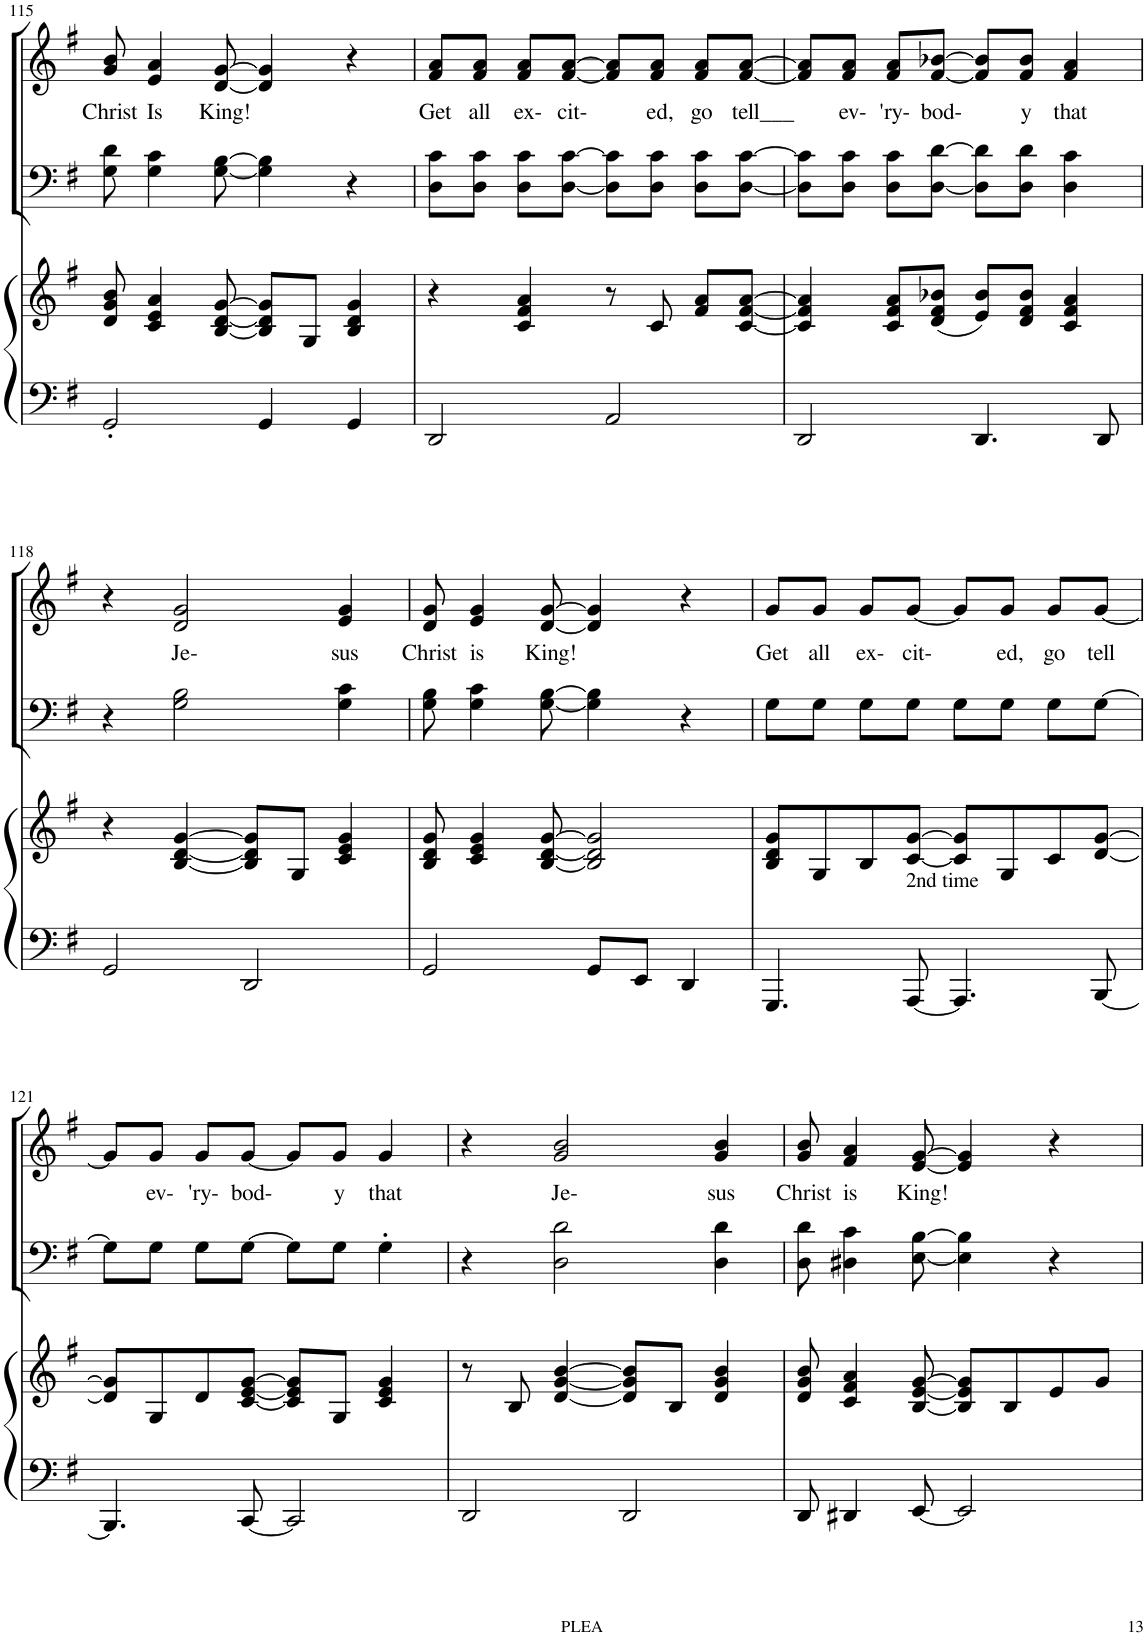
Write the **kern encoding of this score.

**kern	**kern	**kern	**kern	**text
*part4	*part3	*part2	*part1	*part1
*staff4	*staff3	*staff2	*staff1	*staff1
*I"Piano	*I"Piano	*I"Piano	*I"Piano	*
*I'Pno	*I'Pno	*I'Pno	*I'Pno	*
!!LO:PB:g=z
*clefF4	*clefG2	*clefF4	*clefG2	*
*k[f#]	*k[f#]	*k[f#]	*k[f#]	*
*	*	*M4/4	*M4/4	*
=115	=115	=115	=115	=115
!	!	!	!	!LO:LY:b
2GG'/	8d/ 8g/ 8b/	8G\ 8d\	8g/ 8b/	Christ
!	!	!	!	!LO:LY:b
.	4c/ 4e/ 4a/	4G\ 4c\	4e/ 4a/	Is
!	!	!	!	!LO:LY:b
.	[8B/ [8d/ [8g/	[8G\ [8B\	[8d/ [8g/	King!
4GG/	8B/] 8d/] 8g/]L	4G\] 4B\]	4d/] 4g/]	.
.	8G/J	.	.	.
4GG/	4B/ 4d/ 4g/	4r	4r	.
=116	=116	=116	=116	=116
!	!	!	!	!LO:LY:b
2DD/	4r	8D\ 8c\L	8f#/ 8a/L	Get
!	!	!	!	!LO:LY:b
.	.	8D\ 8c\J	8f#/ 8a/J	all
!	!	!	!	!LO:LY:b
.	4c/ 4f#/ 4a/	8D\ 8c\L	8f#/ 8a/L	ex-
!	!	!	!	!LO:LY:b
.	.	[8D\ [8c\J	[8f#/ [8a/J	cit-
2AA/	8r	8D\] 8c\]L	8f#/] 8a/]L	.
!	!	!	!	!LO:LY:b
.	8c/	8D\ 8c\J	8f#/ 8a/J	ed,
!	!	!	!	!LO:LY:b
.	8f#/ 8a/L	8D\ 8c\L	8f#/ 8a/L	go
!	!	!	!	!LO:LY:b
.	[8c/ [8f#/ [8a/J	[8D\ [8c\J	[8f#/ [8a/J	tell___
=117	=117	=117	=117	=117
2DD/	4c/] 4f#/] 4a/]	8D\] 8c\]L	8f#/] 8a/]L	.
!	!	!	!	!LO:LY:b
.	.	8D\ 8c\J	8f#/ 8a/J	ev-
!	!	!	!	!LO:LY:b
.	8c/ 8f#/ 8a/L	8D\ 8c\L	8f#/ 8a/L	'ry-
!	!	!	!	!LO:LY:b
.	(8d/ 8f#/ 8b-X/J	[8D\ [8d\J	[8f#/ [8b-X/J	bod-
4.DD/	8e/ 8b-/L)	8D\] 8d\]L	8f#/] 8b-/]L	.
!	!	!	!	!LO:LY:b
.	8d/ 8f#/ 8b-/J	8D\ 8d\J	8f#/ 8b-/J	y
!	!	!	!	!LO:LY:b
.	4c/ 4f#/ 4a/	4D\ 4c\	4f#/ 4a/	that
8DD/	.	.	.	.
!!LO:LB:g=z
=118	=118	=118	=118	=118
2GG/	4r	4r	4r	.
!	!	!	!	!LO:LY:b
.	[4B/ [4d/ [4g/	2G\ 2B\	2d/ 2g/	Je-
2DD/	8B/] 8d/] 8g/]L	.	.	.
.	8G/J	.	.	.
!	!	!	!	!LO:LY:b
.	4c/ 4e/ 4g/	4G\ 4c\	4e/ 4g/	sus
=119	=119	=119	=119	=119
!	!	!	!	!LO:LY:b
2GG/	8B/ 8d/ 8g/	8G\ 8B\	8d/ 8g/	Christ
!	!	!	!	!LO:LY:b
.	4c/ 4e/ 4g/	4G\ 4c\	4e/ 4g/	is
!	!	!	!	!LO:LY:b
.	[8B/ [8d/ [8g/	[8G\ [8B\	[8d/ [8g/	King!
8GG/L	2B/] 2d/] 2g/]	4G\] 4B\]	4d/] 4g/]	.
8EE/J	.	.	.	.
4DD/	.	4r	4r	.
=120	=120	=120	=120	=120
!	!	!	!	!LO:LY:b
4.GGG/	8B/ 8d/ 8g/L	8G\L	8g/L	Get
!	!	!	!	!LO:LY:b
.	8G/	8G\J	8g/J	all
!	!	!	!	!LO:LY:b
.	8B/	8G\L	8g/L	ex-
!LO:TX:a:t=2nd time	!	!	!	!
!	!	!	!	!LO:LY:b
[8AAA/	[8c/ [8g/J	8G\J	[8g/J	cit-
4.AAA/]	8c/] 8g/]L	8G\L	8g/L]	.
!	!	!	!	!LO:LY:b
.	8G/	8G\J	8g/J	ed,
!	!	!	!	!LO:LY:b
.	8c/	8G\L	8g/L	go
!	!	!	!	!LO:LY:b
[8BBB/	[8d/ [8g/J	[8G\J	[8g/J	tell
!!LO:LB:g=z
=121	=121	=121	=121	=121
4.BBB/]	8d/] 8g/]L	8G\L]	8g/L]	.
!	!	!	!	!LO:LY:b
.	8G/	8G\J	8g/J	ev-
!	!	!	!	!LO:LY:b
.	8d/	8G\L	8g/L	'ry-
!	!	!	!	!LO:LY:b
[8CC/	[8c/ [8e/ [8g/J	[8G\J	[8g/J	bod-
2CC/]	8c/] 8e/] 8g/]L	8G\L]	8g/L]	.
!	!	!	!	!LO:LY:b
.	8G/J	8G\J	8g/J	y
!	!	!	!	!LO:LY:b
.	4c/ 4e/ 4g/	4G'\	4g/	that
=122	=122	=122	=122	=122
2DD/	8r	4r	4r	.
.	8B/	.	.	.
!	!	!	!	!LO:LY:b
.	[4d/ [4g/ [4b/	2D\ 2d\	2g/ 2b/	Je-
2DD/	8d/] 8g/] 8b/]L	.	.	.
.	8B/J	.	.	.
!	!	!	!	!LO:LY:b
.	4d/ 4g/ 4b/	4D\ 4d\	4g/ 4b/	sus
=123	=123	=123	=123	=123
!	!	!	!	!LO:LY:b
8DD/	8d/ 8g/ 8b/	8D\ 8d\	8g/ 8b/	Christ
!	!	!	!	!LO:LY:b
4DD#X/	4c/ 4f#/ 4a/	4D#X\ 4c\	4f#/ 4a/	is
!	!	!	!	!LO:LY:b
[8EE/	[8B/ [8e/ [8g/	[8E\ [8B\	[8e/ [8g/	King!
2EE/]	8B/] 8e/] 8g/]L	4E\] 4B\]	4e/] 4g/]	.
.	8B/	.	.	.
.	8e/	4r	4r	.
.	8g/J	.	.	.
=	=	=	=	=
*-	*-	*-	*-	*-
